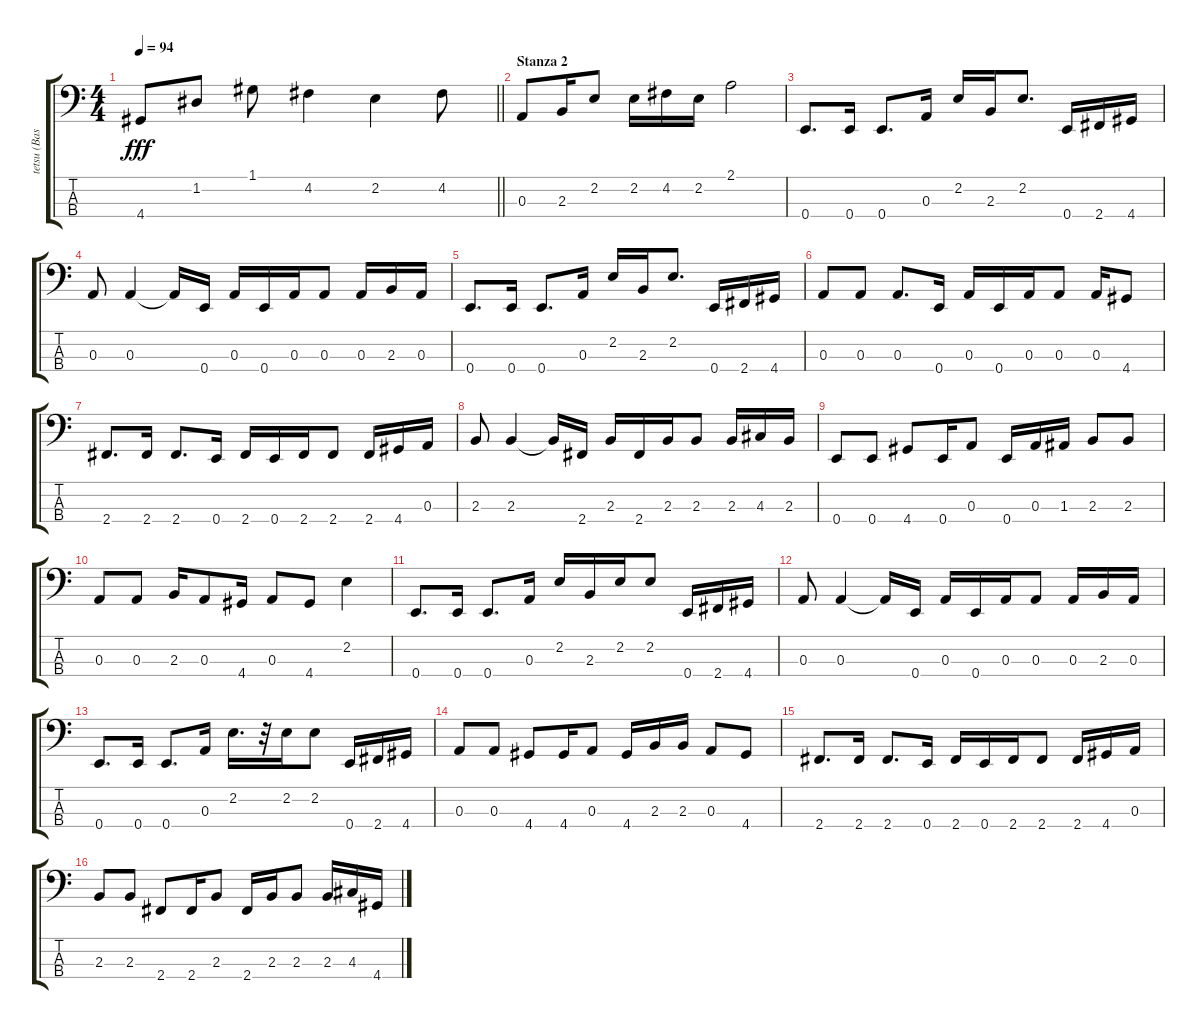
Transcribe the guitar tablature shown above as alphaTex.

\track ("tetsu (Bass)" "tetsu (Bas") {instrument electricbassfinger}
\staff {score tabs}
\tuning (G2 D2 A1 E1) {hide}
\ts (4 4)
\tempo 94
\clef f4
\barLineRight lightlight
\ks c
4.4.8{dy fff} 1.2.8 1.1.8 4.2.4 2.2.4 4.2.8 |
\section ("" "Stanza 2")
0.3.8 2.3.16 2.2.8 2.2.16 4.2.16 2.2.16 2.1.2 |
0.4.8{d} 0.4.16 0.4.8{d} 0.3.16 2.2.16 2.3.16 2.2.8{d} 0.4.16 2.4.16 4.4.16 |
0.3.8 0.3.4 0.3{t}.16 0.4.16 0.3.16 0.4.16 0.3.16 0.3.8 0.3.16 2.3.16 0.3.16 |
0.4.8{d} 0.4.16 0.4.8{d} 0.3.16 2.2.16 2.3.16 2.2.8{d} 0.4.16 2.4.16 4.4.16 |
0.3.8 0.3.8 0.3.8{d} 0.4.16 0.3.16 0.4.16 0.3.16 0.3.8 0.3.16 4.4.8 |
2.4.8{d} 2.4.16 2.4.8{d} 0.4.16 2.4.16 0.4.16 2.4.16 2.4.8 2.4.16 4.4.16 0.3.16 |
2.3.8 2.3.4 2.3{t}.16 2.4.16 2.3.16 2.4.16 2.3.16 2.3.8 2.3.16 4.3.16 2.3.16 |
0.4.8 0.4.8 4.4.8 0.4.16 0.3.8 0.4.16 0.3.16 1.3.16 2.3.8 2.3.8 |
0.3.8 0.3.8 2.3.16 0.3.8 4.4.16 0.3.8 4.4.8 2.2.4 |
0.4.8{d} 0.4.16 0.4.8{d} 0.3.16 2.2.16 2.3.16 2.2.16 2.2.8 0.4.16 2.4.16 4.4.16 |
0.3.8 0.3.4 0.3{t}.16 0.4.16 0.3.16 0.4.16 0.3.16 0.3.8 0.3.16 2.3.16 0.3.16 |
0.4.8{d} 0.4.16 0.4.8{d} 0.3.16 2.2.16{d} r.32 2.2.16 2.2.8 0.4.16 2.4.16 4.4.16 |
0.3.8 0.3.8 4.4.8 4.4.16 0.3.8 4.4.16 2.3.16 2.3.16 0.3.8 4.4.8 |
2.4.8{d} 2.4.16 2.4.8{d} 0.4.16 2.4.16 0.4.16 2.4.16 2.4.8 2.4.16 4.4.16 0.3.16 |
2.3.8 2.3.8 2.4.8 2.4.16 2.3.8 2.4.16 2.3.16 2.3.8 2.3.16 4.3.16 4.4.16
